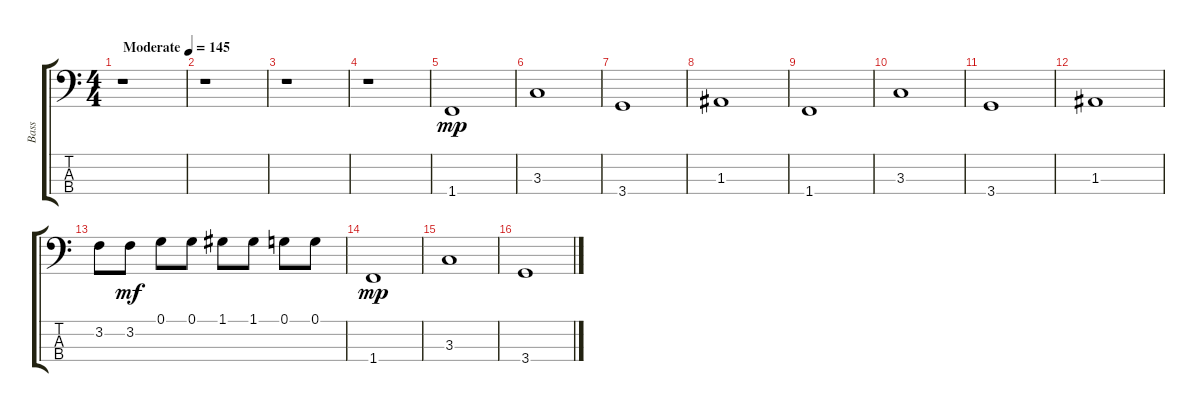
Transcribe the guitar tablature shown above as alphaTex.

\track ("Bass" "Bass") {instrument electricbassfinger}
\staff {score tabs}
\tuning (G2 D2 A1 E1) {hide}
\ts (4 4)
\tempo (145 "Moderate")
\clef f4
\ks c
r.1{dy mp instrument electricbassfinger} |
r.1 |
r.1 |
r.1 |
1.4.1 |
3.3.1 |
3.4.1 |
1.3.1 |
1.4.1 |
3.3.1 |
3.4.1 |
1.3.1 |
3.2.8 3.2.8{dy mf} 0.1.8 0.1.8 1.1.8 1.1.8 0.1.8 0.1.8 |
1.4.1{dy mp} |
3.3.1 |
3.4.1
